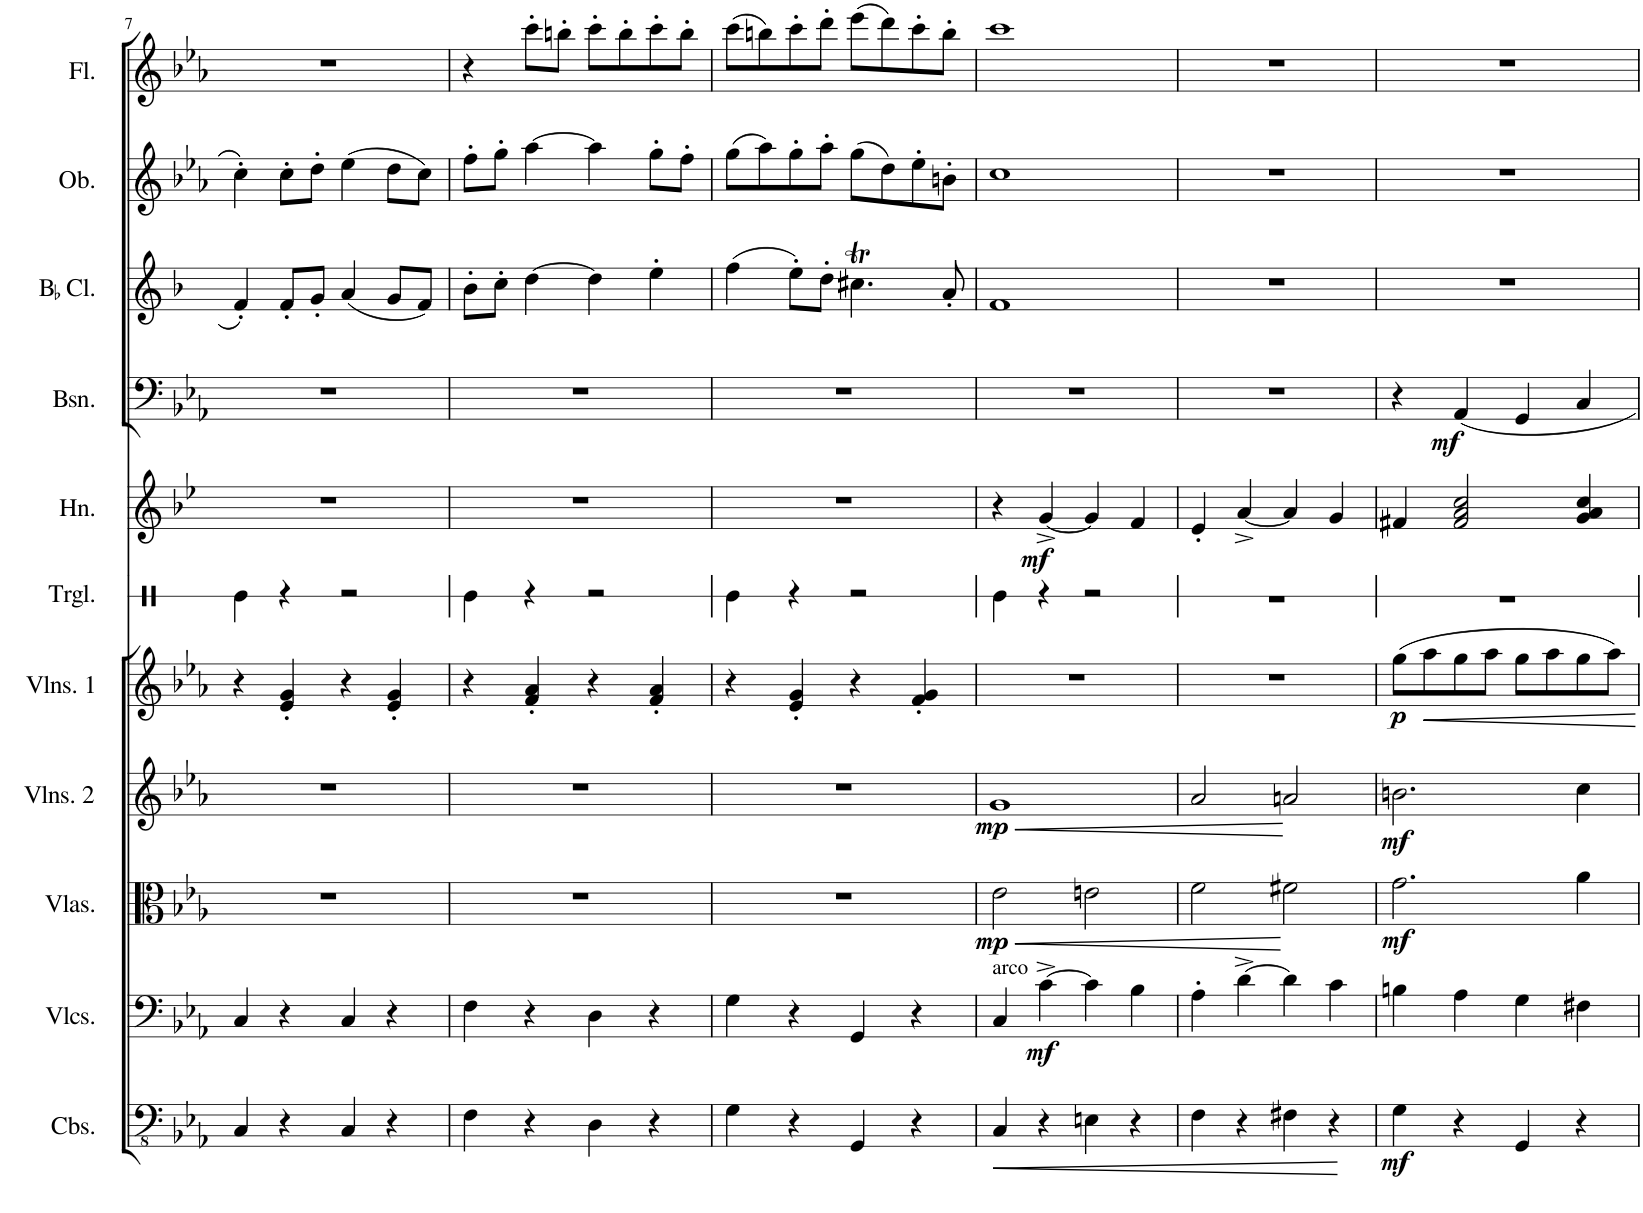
**kern	**dynam	**kern	**dynam	**kern	**dynam	**kern	**dynam	**kern	**dynam	**kern	**dynam	**kern	**dynam	**kern	**kern	**kern
*part10	*part10	*part9	*part9	*part8	*part8	*part7	*part7	*part6	*part6	*part5	*part5	*part4	*part4	*part3	*part2	*part1
*staff10	*staff10	*staff9	*staff9	*staff8	*staff8	*staff7	*staff7	*staff6	*staff6	*staff5	*staff5	*staff4	*staff4	*staff3	*staff2	*staff1
*I"Contrabasses	*	*I"Violoncellos	*	*I"Violas	*	*I"Violins 2	*	*I"Violins 1	*	*I"Horn	*	*I"Bassoon	*	*I"BaccidentalFlat Clarinet	*I"Oboe	*I"Flute
*I'Cbs.	*	*I'Vlcs.	*	*I'Vlas.	*	*I'Vlns. 2	*	*I'Vlns. 1	*	*I'Hn.	*	*I'Bsn.	*	*I'BaccidentalFlat Cl.	*I'Ob.	*I'Fl.
!!LO:PB:g=z
*clefFv4	*	*clefF4	*	*clefC3	*	*clefG2	*	*clefG2	*	*clefG2	*	*clefF4	*	*clefG2	*clefG2	*clefG2
*	*	*	*	*	*	*	*	*	*	*Trd4c7	*	*	*	*Trd1c2	*	*
*k[b-e-a-]	*	*k[b-e-a-]	*	*k[b-e-a-]	*	*k[b-e-a-]	*	*k[b-e-a-]	*	*k[b-e-]	*	*k[b-e-a-]	*	*k[b-]	*k[b-e-a-]	*k[b-e-a-]
*M4/4	*	*M4/4	*	*M4/4	*	*M4/4	*	*M4/4	*	*M4/4	*	*M4/4	*	*M4/4	*M4/4	*M4/4
=7	=7	=7	=7	=7	=7	=7	=7	=7	=7	=7	=7	=7	=7	=7	=7	=7
4CC/	.	4C/	.	1r	.	1r	.	4r	.	1r	.	1r	.	4f'/	4cc'\	1r
4r	.	4r	.	.	.	.	.	4e-/' 4g/'	.	.	.	.	.	8f'/L	8cc'\L	.
.	.	.	.	.	.	.	.	.	.	.	.	.	.	8g'/J	8dd'\J	.
4CC/	.	4C/	.	.	.	.	.	4r	.	.	.	.	.	(4a/	(4ee-\	.
4r	.	4r	.	.	.	.	.	4e-/' 4g/'	.	.	.	.	.	8g/L	8dd\L	.
.	.	.	.	.	.	.	.	.	.	.	.	.	.	8f/J)	8cc\J)	.
=8	=8	=8	=8	=8	=8	=8	=8	=8	=8	=8	=8	=8	=8	=8	=8	=8
4FF\	.	4F\	.	1r	.	1r	.	4r	.	1r	.	1r	.	8b-'\L	8ff'\L	4r
.	.	.	.	.	.	.	.	.	.	.	.	.	.	8cc'\J	8gg'\J	.
4r	.	4r	.	.	.	.	.	4f/' 4a-/'	.	.	.	.	.	[4dd\	[4aa-\	8ccc'\L
.	.	.	.	.	.	.	.	.	.	.	.	.	.	.	.	8bbn'\J
4DD\	.	4D\	.	.	.	.	.	4r	.	.	.	.	.	4dd\]	4aa-\]	8ccc'\L
.	.	.	.	.	.	.	.	.	.	.	.	.	.	.	.	8bb'\
4r	.	4r	.	.	.	.	.	4f/' 4a-/'	.	.	.	.	.	4ee'\	8gg'\L	8ccc'\
.	.	.	.	.	.	.	.	.	.	.	.	.	.	.	8ff'\J	8bb'\J
=9	=9	=9	=9	=9	=9	=9	=9	=9	=9	=9	=9	=9	=9	=9	=9	=9
4GG\	.	4G\	.	1r	.	1r	.	4r	.	1r	.	1r	.	(4ff\	(8gg\L	(8ccc\L
.	.	.	.	.	.	.	.	.	.	.	.	.	.	.	8aa-\)	8bbn\)
4r	.	4r	.	.	.	.	.	4e-/' 4g/'	.	.	.	.	.	8ee'\L)	8gg'\	8ccc'\
.	.	.	.	.	.	.	.	.	.	.	.	.	.	8dd'\J	8aa-'\J	8ddd'\J
4GGG/	.	4GG/	.	.	.	.	.	4r	.	.	.	.	.	4.cc#Xt\	(8gg\L	(8eee-\L
.	.	.	.	.	.	.	.	.	.	.	.	.	.	.	8dd\)	8ddd\)
4r	.	4r	.	.	.	.	.	4f/' 4g/'	.	.	.	.	.	.	8ee-'\	8ccc'\
.	.	.	.	.	.	.	.	.	.	.	.	.	.	8a'/	8bn'\J	8bb'\J
=10	=10	=10	=10	=10	=10	=10	=10	=10	=10	=10	=10	=10	=10	=10	=10	=10
!	!	!LO:TX:a:t=arco	!	!	!	!	!	!	!	!	!	!	!	!	!	!
!	!LO:HP:b	!	!	!	!LO:HP:b	!	!LO:HP:b	!	!	!	!	!	!	!	!	!
!	!	!	!	!	!LO:DY:n=1:b	!	!LO:DY:n=1:b	!	!	!	!	!	!	!	!	!
4CC/	<	4C/	.	2e-\	< mp	1g	< mp	1r	.	4r	.	1r	.	1f	1cc	1ccc
!	!	!	!LO:DY:b	!	!	!	!	!	!	!	!LO:DY:b	!	!	!	!	!
4r	.	[4c^\	mf	.	.	.	.	.	.	[4g^/	mf	.	.	.	.	.
4EEn\	.	4c\]	.	2en\	.	.	.	.	.	4g/]	.	.	.	.	.	.
4r	.	4B-\	.	.	.	.	.	.	.	4f/	.	.	.	.	.	.
=11	=11	=11	=11	=11	=11	=11	=11	=11	=11	=11	=11	=11	=11	=11	=11	=11
4FF\	.	4A-'\	.	2f\	.	2a-/	.	1r	.	4e-'/	.	1r	.	1r	1r	1r
4r	.	[4d^\	.	.	.	.	.	.	.	[4a^/	.	.	.	.	.	.
4FF#X\	.	4d\]	.	2f#X\	[	2an/	[	.	.	4a/]	.	.	.	.	.	.
4r	[	4c\	.	.	.	.	.	.	.	4g/	.	.	.	.	.	.
=12	=12	=12	=12	=12	=12	=12	=12	=12	=12	=12	=12	=12	=12	=12	=12	=12
!	!LO:DY:b	!	!	!	!LO:DY:b	!	!LO:DY:b	!	!LO:DY:b	!	!	!	!	!	!	!
4GG\	mf	4Bn\	.	2.g\	mf	2.bn\	mf	(8gg\L	p	4f#X/	.	4r	.	1r	1r	1r
.	.	.	.	.	.	.	.	8aa-\	.	.	.	.	.	.	.	.
!	!	!	!	!	!	!	!	!	!	!	!	!	!LO:DY:b	!	!	!
4r	.	4A-\	.	.	.	.	.	8gg\	.	2f#/ 2a/ 2cc/	.	4AA-/	mf	.	.	.
.	.	.	.	.	.	.	.	8aa-\J	.	.	.	.	.	.	.	.
4GGG/	.	4G\	.	.	.	.	.	8gg\L	.	.	.	4GG/	.	.	.	.
.	.	.	.	.	.	.	.	8aa-\	.	.	.	.	.	.	.	.
4r	.	4F#X\	.	4a-\	.	4cc\	.	8gg\	.	4g/ 4a/ 4cc/	.	4C/	.	.	.	.
.	.	.	.	.	.	.	.	8aa-\J)	.	.	.	.	.	.	.	.
=	=	=	=	=	=	=	=	=	=	=	=	=	=	=	=	=
*-	*-	*-	*-	*-	*-	*-	*-	*-	*-	*-	*-	*-	*-	*-	*-	*-
